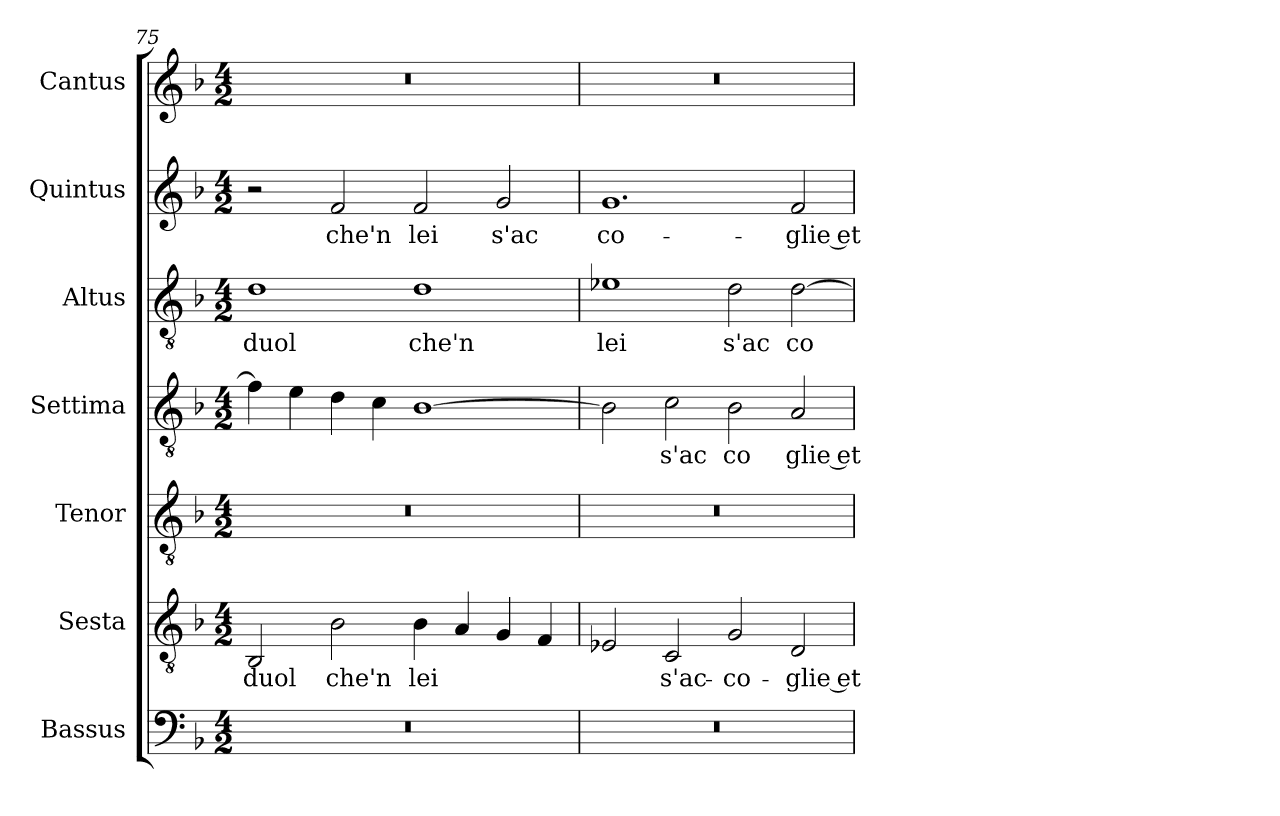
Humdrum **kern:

**kern	**kern	**text	**kern	**kern	**text	**kern	**text	**kern	**text	**kern
*part7	*part6	*part6	*part5	*part4	*part4	*part3	*part3	*part2	*part2	*part1
*staff7	*staff6	*staff6	*staff5	*staff4	*staff4	*staff3	*staff3	*staff2	*staff2	*staff1
*I"Bassus	*I"Sesta	*	*I"Tenor	*I"Settima	*	*I"Altus	*	*I"Quintus	*	*I"Cantus
*clefF4	*clefGv2	*	*clefGv2	*clefGv2	*	*clefGv2	*	*clefG2	*	*clefG2
*k[b-]	*k[b-]	*	*k[b-]	*k[b-]	*	*k[b-]	*	*k[b-]	*	*k[b-]
*F:	*F:	*	*F:	*F:	*	*F:	*	*F:	*	*F:
*M4/2	*M4/2	*	*M4/2	*M4/2	*	*M4/2	*	*M4/2	*	*M4/2
=75	=75	=75	=75	=75	=75	=75	=75	=75	=75	=75
!	!	!LO:LY:b:cj	!	!	!	!	!LO:LY:b:cj	!	!	!
0r	2BB-/	duol	0r	4f\]	.	1d	duol	2r	.	0r
.	.	.	.	4e\	.	.	.	.	.	.
!	!	!LO:LY:b:cj	!	!	!	!	!	!	!LO:LY:b:cj	!
.	2B-\	che'n	.	4d\	.	.	.	2f/	che'n	.
.	.	.	.	4c\	.	.	.	.	.	.
!	!	!LO:LY:b	!	!	!	!	!LO:LY:b:cj	!	!LO:LY:b:cj	!
.	4B-\	lei	.	[<1B-	.	1d	che'n	2f/	lei	.
.	4A/	.	.	.	.	.	.	.	.	.
!	!	!	!	!	!	!	!	!	!LO:LY:b:cj	!
.	4G/	.	.	.	.	.	.	2g/	s'ac	.
.	4F/	.	.	.	.	.	.	.	.	.
!!LO:LB:g=z
=76	=76	=76	=76	=76	=76	=76	=76	=76	=76	=76
!	!	!	!	!	!	!	!LO:LY:b:cj	!	!LO:LY:b:cj	!
0r	2E-X/	.	0r	2B-\]	.	1e-X	lei	1.g	co-	0r
!	!	!LO:LY:b:cj	!	!	!LO:LY:b:cj	!	!	!	!	!
.	2C/	s'ac-	.	2c\	s'ac	.	.	.	.	.
!	!	!LO:LY:b:cj	!	!	!LO:LY:b:cj	!	!LO:LY:b:cj	!	!	!
.	2G/	-co-	.	2B-\	co	2d\	s'ac	.	.	.
!	!	!LO:LY:b:rj	!	!	!LO:LY:b:rj	!	!LO:LY:b:cj	!	!LO:LY:b:rj	!
.	2D/	-glie et	.	2A/	glie et	[>2d\	co	2f/	-glie et	.
=	=	=	=	=	=	=	=	=	=	=
*-	*-	*-	*-	*-	*-	*-	*-	*-	*-	*-
